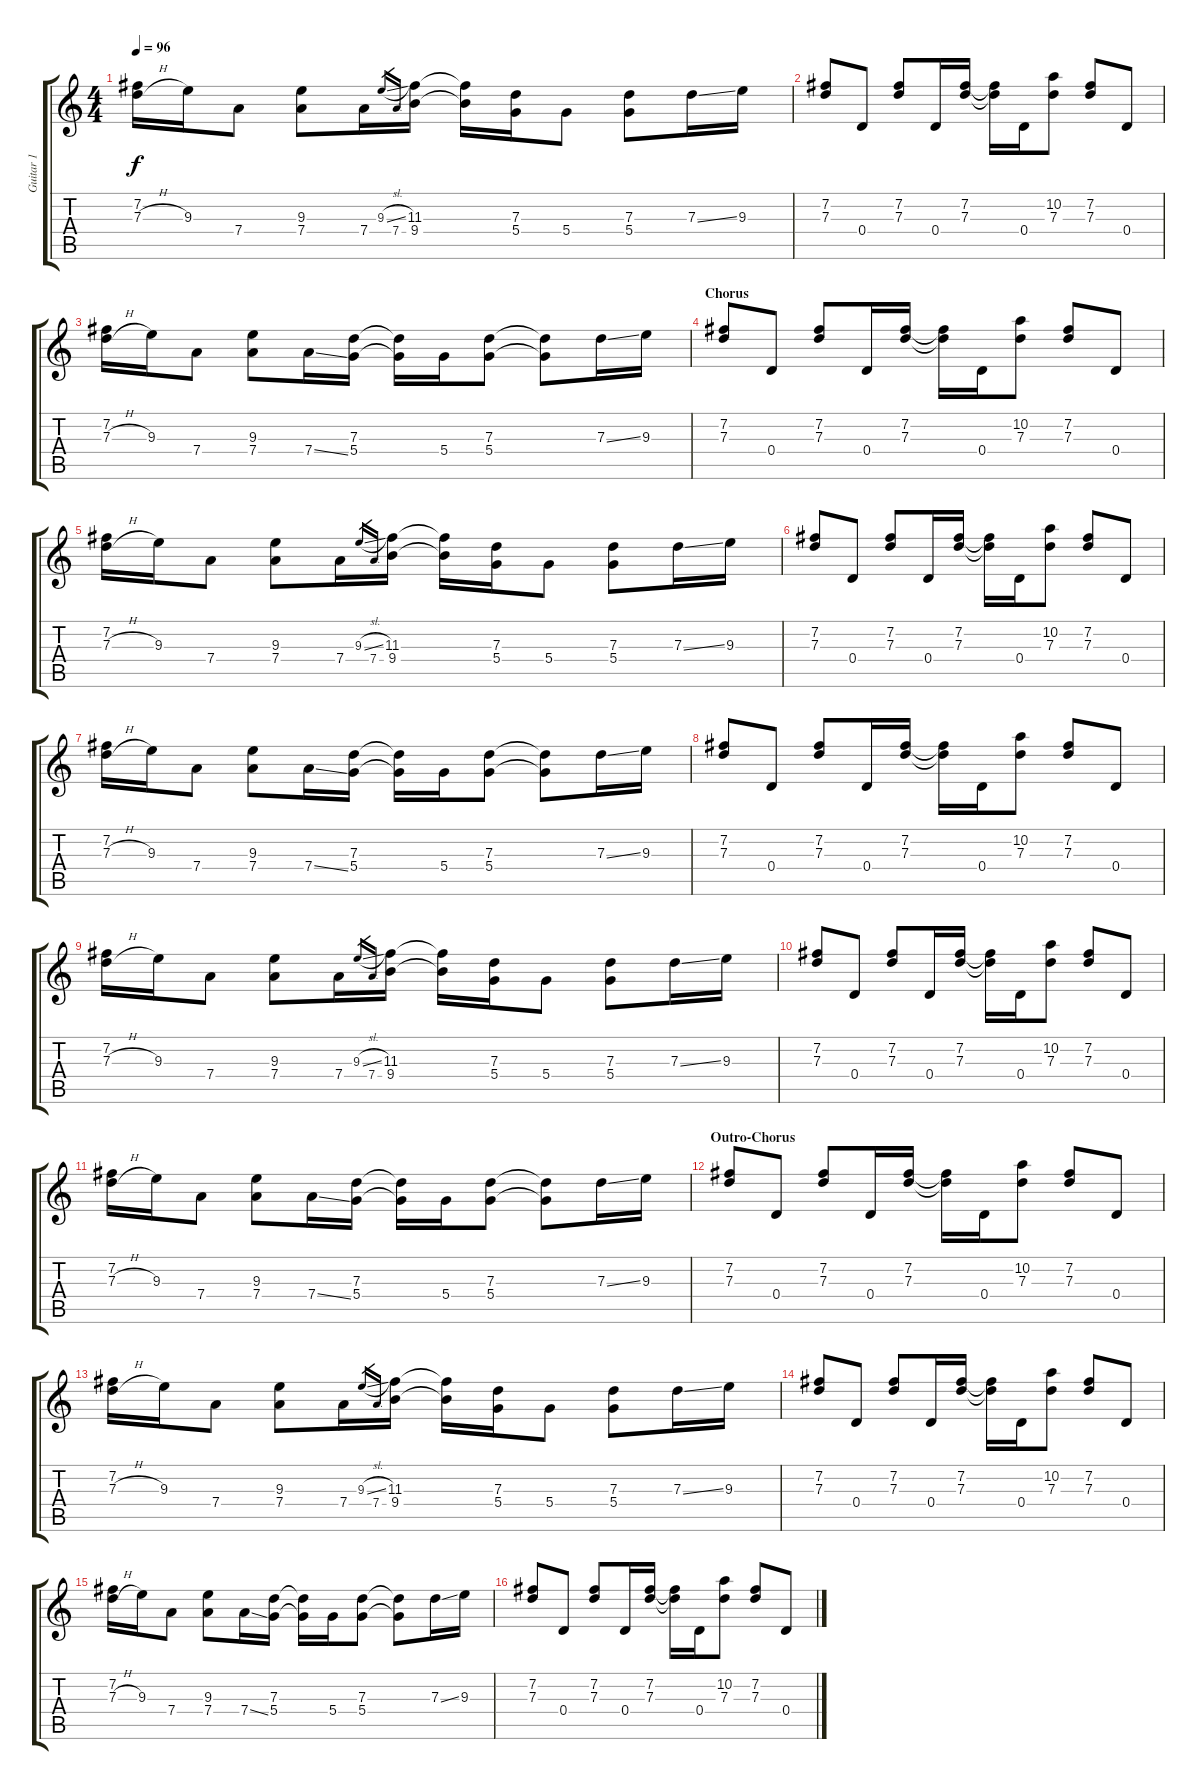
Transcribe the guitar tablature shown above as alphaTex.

\track ("Guitar 1" "Guitar 1") {instrument distortionguitar}
\staff {score tabs}
\tuning (E4 B3 G3 D3 A2 E2) {hide}
\ts (4 4)
\tempo 96
\clef g2
\ks c
(7.2 7.3{h}).16{dy f} 9.3.16 7.4.8 (9.3 7.4).8 7.4.16 9.3{sl}.16{gr} 7.4.16{gr} (11.3 9.4).16 (11.3{t} 9.4{t}).16 (7.3 5.4).16 5.4.8 (7.3 5.4).8 7.3{ss}.16 9.3.16 |
(7.2 7.3).8 0.4.8 (7.2 7.3).8 0.4.16 (7.2 7.3).16 (7.2{t} 7.3{t}).16 0.4.16 (10.2 7.3).8 (7.2 7.3).8 0.4.8 |
(7.2 7.3{h}).16 9.3.16 7.4.8 (9.3 7.4).8 7.4{ss}.16 (7.3 5.4).16 (7.3{t} 5.4{t}).16 5.4.16 (7.3 5.4).8 (7.3{t} 5.4{t}).8 7.3{ss}.16 9.3.16 |
\section ("" "Chorus")
(7.2 7.3).8 0.4.8 (7.2 7.3).8 0.4.16 (7.2 7.3).16 (7.2{t} 7.3{t}).16 0.4.16 (10.2 7.3).8 (7.2 7.3).8 0.4.8 |
(7.2 7.3{h}).16 9.3.16 7.4.8 (9.3 7.4).8 7.4.16 9.3{sl}.16{gr} 7.4.16{gr} (11.3 9.4).16 (11.3{t} 9.4{t}).16 (7.3 5.4).16 5.4.8 (7.3 5.4).8 7.3{ss}.16 9.3.16 |
(7.2 7.3).8 0.4.8 (7.2 7.3).8 0.4.16 (7.2 7.3).16 (7.2{t} 7.3{t}).16 0.4.16 (10.2 7.3).8 (7.2 7.3).8 0.4.8 |
(7.2 7.3{h}).16 9.3.16 7.4.8 (9.3 7.4).8 7.4{ss}.16 (7.3 5.4).16 (7.3{t} 5.4{t}).16 5.4.16 (7.3 5.4).8 (7.3{t} 5.4{t}).8 7.3{ss}.16 9.3.16 |
(7.2 7.3).8 0.4.8 (7.2 7.3).8 0.4.16 (7.2 7.3).16 (7.2{t} 7.3{t}).16 0.4.16 (10.2 7.3).8 (7.2 7.3).8 0.4.8 |
(7.2 7.3{h}).16 9.3.16 7.4.8 (9.3 7.4).8 7.4.16 9.3{sl}.16{gr} 7.4.16{gr} (11.3 9.4).16 (11.3{t} 9.4{t}).16 (7.3 5.4).16 5.4.8 (7.3 5.4).8 7.3{ss}.16 9.3.16 |
(7.2 7.3).8 0.4.8 (7.2 7.3).8 0.4.16 (7.2 7.3).16 (7.2{t} 7.3{t}).16 0.4.16 (10.2 7.3).8 (7.2 7.3).8 0.4.8 |
(7.2 7.3{h}).16 9.3.16 7.4.8 (9.3 7.4).8 7.4{ss}.16 (7.3 5.4).16 (7.3{t} 5.4{t}).16 5.4.16 (7.3 5.4).8 (7.3{t} 5.4{t}).8 7.3{ss}.16 9.3.16 |
\section ("" "Outro-Chorus")
(7.2 7.3).8 0.4.8 (7.2 7.3).8 0.4.16 (7.2 7.3).16 (7.2{t} 7.3{t}).16 0.4.16 (10.2 7.3).8 (7.2 7.3).8 0.4.8 |
(7.2 7.3{h}).16 9.3.16 7.4.8 (9.3 7.4).8 7.4.16 9.3{sl}.16{gr} 7.4.16{gr} (11.3 9.4).16 (11.3{t} 9.4{t}).16 (7.3 5.4).16 5.4.8 (7.3 5.4).8 7.3{ss}.16 9.3.16 |
(7.2 7.3).8 0.4.8 (7.2 7.3).8 0.4.16 (7.2 7.3).16 (7.2{t} 7.3{t}).16 0.4.16 (10.2 7.3).8 (7.2 7.3).8 0.4.8 |
(7.2 7.3{h}).16 9.3.16 7.4.8 (9.3 7.4).8 7.4{ss}.16 (7.3 5.4).16 (7.3{t} 5.4{t}).16 5.4.16 (7.3 5.4).8 (7.3{t} 5.4{t}).8 7.3{ss}.16 9.3.16 |
(7.2 7.3).8 0.4.8 (7.2 7.3).8 0.4.16 (7.2 7.3).16 (7.2{t} 7.3{t}).16 0.4.16 (10.2 7.3).8 (7.2 7.3).8 0.4.8
